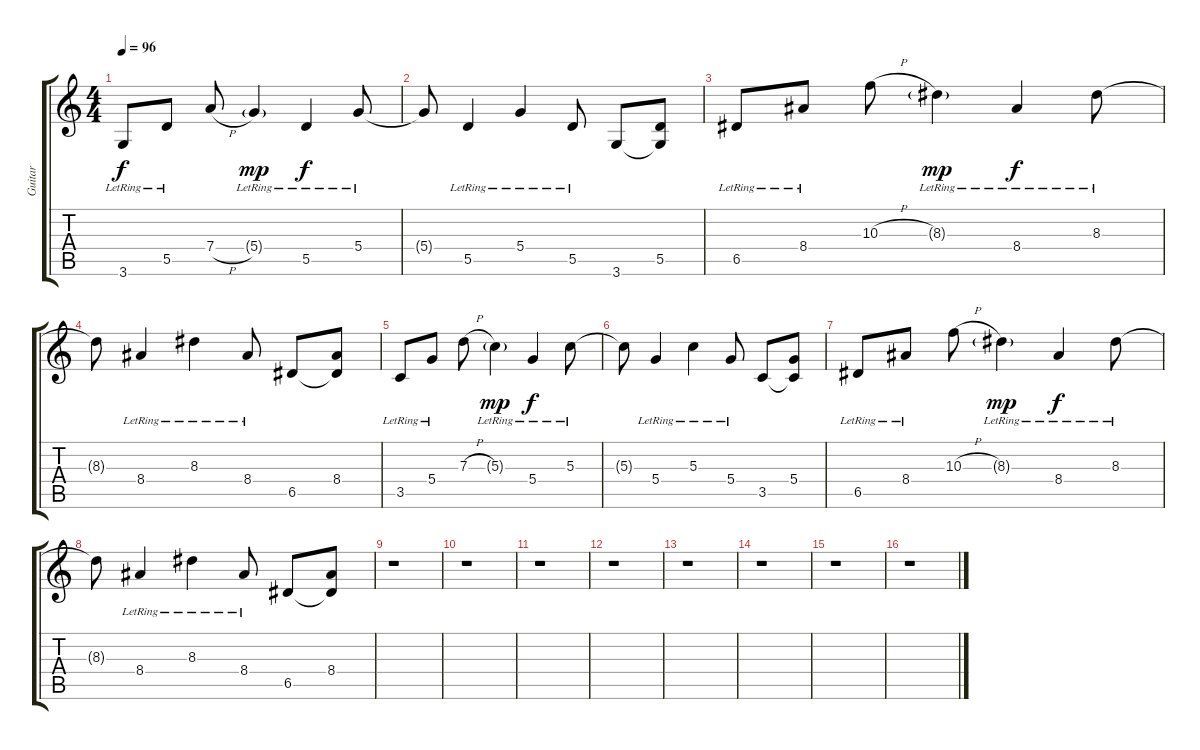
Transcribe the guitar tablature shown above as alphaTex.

\track ("Guitar" "Guitar") {instrument electricguitarclean}
\staff {score tabs}
\tuning (E4 B3 G3 D3 A2 E2) {hide}
\ts (4 4)
\tempo 96
\clef g2
\ks c
3.6{lr}.8{dy f} 5.5{lr}.8 7.4{h}.8 5.4{g lr}.4{dy mp} 5.5{lr}.4{dy f} 5.4{lr}.8 |
5.4{t}.8 5.5{lr}.4 5.4{lr}.4 5.5{lr}.8 3.6.8 (5.5 3.6{t}).8 |
6.5{lr}.8 8.4{lr}.8 10.3{h}.8 8.3{g lr}.4{dy mp} 8.4{lr}.4{dy f} 8.3{lr}.8 |
8.3{t}.8 8.4{lr}.4 8.3{lr}.4 8.4{lr}.8 6.5.8 (8.4 6.5{t}).8 |
3.5{lr}.8 5.4{lr}.8 7.3{h}.8 5.3{g lr}.4{dy mp} 5.4{lr}.4{dy f} 5.3{lr}.8 |
5.3{t}.8 5.4{lr}.4 5.3{lr}.4 5.4{lr}.8 3.5.8 (5.4 3.5{t}).8 |
6.5{lr}.8 8.4{lr}.8 10.3{h}.8 8.3{g lr}.4{dy mp} 8.4{lr}.4{dy f} 8.3{lr}.8 |
8.3{t}.8 8.4{lr}.4 8.3{lr}.4 8.4{lr}.8 6.5.8 (8.4 6.5{t}).8 |
r.1 |
r.1 |
r.1 |
r.1 |
r.1 |
r.1 |
r.1 |
r.1
